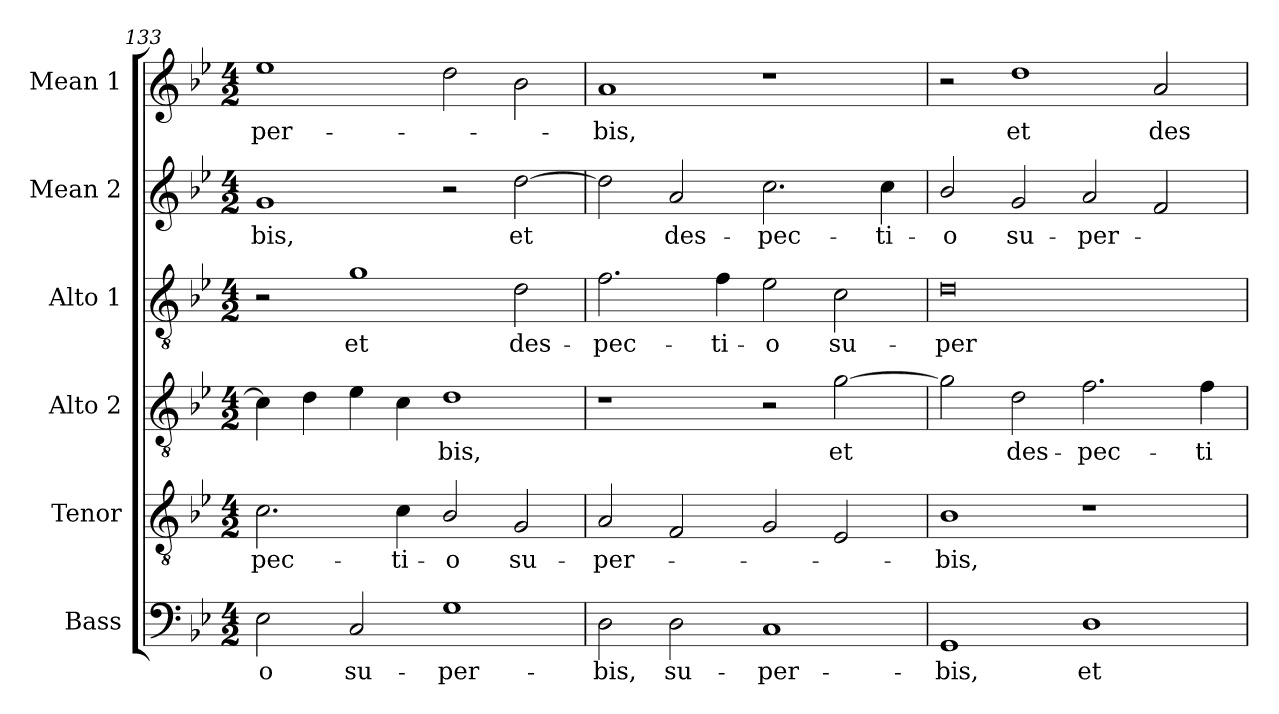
**kern	**text	**kern	**text	**kern	**text	**kern	**text	**kern	**text	**kern	**text
*part6	*part6	*part5	*part5	*part4	*part4	*part3	*part3	*part2	*part2	*part1	*part1
*staff6	*staff6	*staff5	*staff5	*staff4	*staff4	*staff3	*staff3	*staff2	*staff2	*staff1	*staff1
*I"Bass	*	*I"Tenor	*	*I"Alto 2	*	*I"Alto 1	*	*I"Mean 2	*	*I"Mean 1	*
*I'B.	*	*I'T.	*	*I'A2.	*	*I'A1	*	*I'M2.	*	*I'M1.	*
*clefF4	*	*clefGv2	*	*clefGv2	*	*clefGv2	*	*clefG2	*	*clefG2	*
*	*	*ITrd7c12	*	*ITrd7c12	*	*ITrd7c12	*	*	*	*	*
*k[b-e-]	*	*k[b-e-]	*	*k[b-e-]	*	*k[b-e-]	*	*k[b-e-]	*	*k[b-e-]	*
*g:	*	*g:	*	*g:	*	*g:	*	*g:	*	*g:	*
*M4/2	*	*M4/2	*	*M4/2	*	*M4/2	*	*M4/2	*	*M4/2	*
=133	=133	=133	=133	=133	=133	=133	=133	=133	=133	=133	=133
!	!LO:LY:b:color=#000000	!	!	!	!	!	!	!	!	!	!
!	!	!	!LO:LY:b:color=#000000	!	!	!	!	!	!	!	!
!	!	!	!	!	!	!	!	!	!LO:LY:b:color=#000000	!	!
!	!	!	!	!	!	!	!	!	!	!	!LO:LY:b:color=#000000
2E-i\	-o	2.Ci\	-pec-	4Ci\]	.	2r	.	1gi	-bis,	1ee-i	-per-
.	.	.	.	4Di\	.	.	.	.	.	.	.
!	!LO:LY:b:color=#000000	!	!	!	!	!	!	!	!	!	!
!	!	!	!	!	!	!	!LO:LY:b:color=#000000	!	!	!	!
2Ci/	su-	.	.	4E-i\	.	1Gi	et	.	.	.	.
!	!	!	!LO:LY:b:color=#000000	!	!	!	!	!	!	!	!
.	.	4Ci\	-ti-	4Ci\	.	.	.	.	.	.	.
!	!LO:LY:b:color=#000000	!	!	!	!	!	!	!	!	!	!
!	!	!	!LO:LY:b:color=#000000	!	!	!	!	!	!	!	!
!	!	!	!	!	!LO:LY:b:color=#000000	!	!	!	!	!	!
1Gi	-per-	2BB-i/	-o	1Di	-bis,	.	.	2r	.	2ddi\	.
!	!	!	!LO:LY:b:color=#000000	!	!	!	!	!	!	!	!
!	!	!	!	!	!	!	!LO:LY:b:color=#000000	!	!	!	!
!	!	!	!	!	!	!	!	!	!LO:LY:b:color=#000000	!	!
.	.	2GGi/	su-	.	.	2Di\	des-	[>2ddi\	et	2b-i\	.
=134	=134	=134	=134	=134	=134	=134	=134	=134	=134	=134	=134
!	!LO:LY:b:color=#000000	!	!	!	!	!	!	!	!	!	!
!	!	!	!LO:LY:b:color=#000000	!	!	!	!	!	!	!	!
!	!	!	!	!	!	!	!LO:LY:b:color=#000000	!	!	!	!
!	!	!	!	!	!	!	!	!	!	!	!LO:LY:b:color=#000000
2Di\	-bis,	2AAi/	-per-	1r	.	2.Fi\	-pec-	2ddi\]	.	1ai	-bis,
!	!LO:LY:b:color=#000000	!	!	!	!	!	!	!	!	!	!
!	!	!	!	!	!	!	!	!	!LO:LY:b:color=#000000	!	!
2Di\	su-	2FFi/	.	.	.	.	.	2ai/	des-	.	.
!	!	!	!	!	!	!	!LO:LY:b:color=#000000	!	!	!	!
.	.	.	.	.	.	4Fi\	-ti-	.	.	.	.
!	!LO:LY:b:color=#000000	!	!	!	!	!	!	!	!	!	!
!	!	!	!	!	!	!	!LO:LY:b:color=#000000	!	!	!	!
!	!	!	!	!	!	!	!	!	!LO:LY:b:color=#000000	!	!
1Ci	-per-	2GGi/	.	2r	.	2E-i\	-o	2.cci\	-pec-	1r	.
!	!	!	!	!	!LO:LY:b:color=#000000	!	!	!	!	!	!
!	!	!	!	!	!	!	!LO:LY:b:color=#000000	!	!	!	!
.	.	2EE-i/	.	[>2Gi\	et	2Ci\	su-	.	.	.	.
!	!	!	!	!	!	!	!	!	!LO:LY:b:color=#000000	!	!
.	.	.	.	.	.	.	.	4cci\	-ti-	.	.
=135	=135	=135	=135	=135	=135	=135	=135	=135	=135	=135	=135
!	!LO:LY:b:color=#000000	!	!	!	!	!	!	!	!	!	!
!	!	!	!LO:LY:b:color=#000000	!	!	!	!	!	!	!	!
!	!	!	!	!	!	!	!LO:LY:b:color=#000000	!	!	!	!
!	!	!	!	!	!	!	!	!	!LO:LY:b:color=#000000	!	!
1GGi	-bis,	1BB-i	-bis,	2Gi\]	.	0Di	-per-	2b-i/	-o	2r	.
!	!	!	!	!	!LO:LY:b:color=#000000	!	!	!	!	!	!
!	!	!	!	!	!	!	!	!	!LO:LY:b:color=#000000	!	!
!	!	!	!	!	!	!	!	!	!	!	!LO:LY:b:color=#000000
.	.	.	.	2Di\	des-	.	.	2gi/	su-	1ddi	et
!	!LO:LY:b:color=#000000	!	!	!	!	!	!	!	!	!	!
!	!	!	!	!	!LO:LY:b:color=#000000	!	!	!	!	!	!
!	!	!	!	!	!	!	!	!	!LO:LY:b:color=#000000	!	!
1Di	et	1r	.	2.Fi\	-pec-	.	.	2ai/	-per-	.	.
!	!	!	!	!	!	!	!	!	!	!	!LO:LY:b:color=#000000
.	.	.	.	.	.	.	.	2fi/	.	2ai/	des-
!	!	!	!	!	!LO:LY:b:color=#000000	!	!	!	!	!	!
.	.	.	.	4Fi\	-ti-	.	.	.	.	.	.
=	=	=	=	=	=	=	=	=	=	=	=
*-	*-	*-	*-	*-	*-	*-	*-	*-	*-	*-	*-
